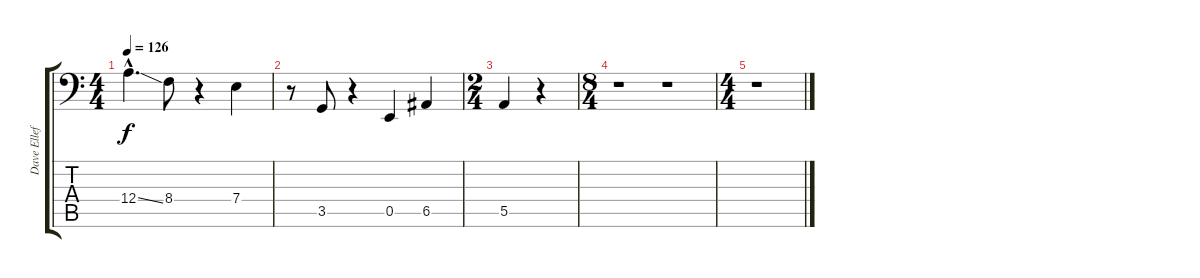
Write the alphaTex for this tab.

\track ("Dave Ellefson (Guitar)" "Dave Ellef") {instrument electricguitarclean}
\staff {score tabs}
\tuning (B2 G2 D2 A1 E1 B0) {hide}
\ts (4 4)
\tempo 126
\clef f4
\ks c
12.4{ss hac}.4{d dy f} 8.4.8 r.4 7.4.4 |
r.8 3.5.8 r.4 0.5.4 6.5.4 |
\ts (2 4)
5.5.4 r.4 |
\ts (8 4)
r.1 r.1 |
\ts (4 4)
r.1
